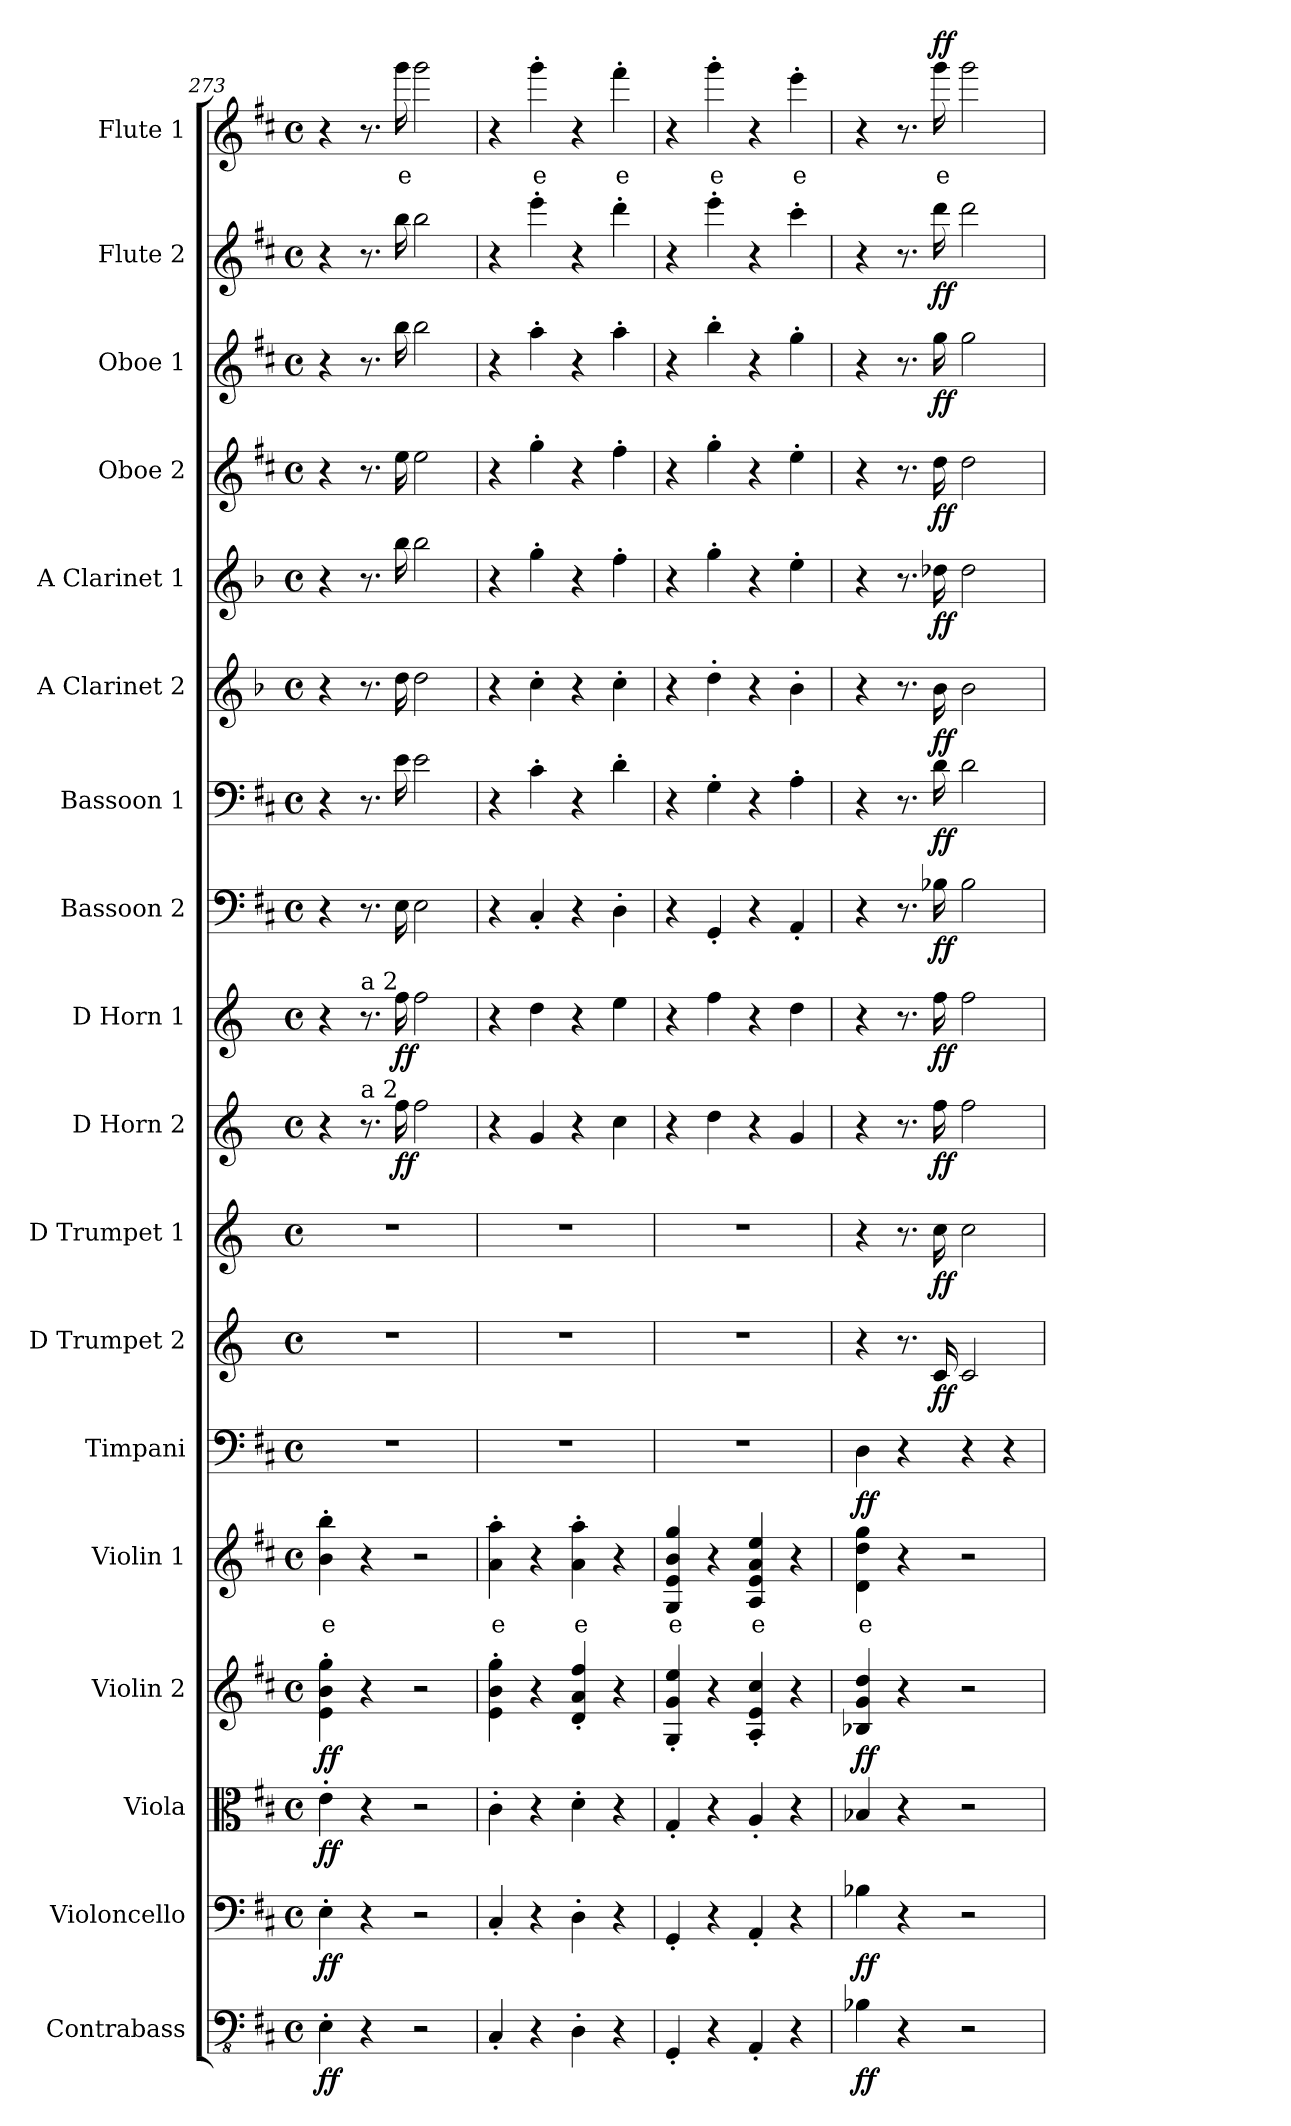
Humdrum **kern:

**kern	**dynam	**kern	**dynam	**kern	**dynam	**kern	**dynam	**kern	**text	**kern	**dynam	**kern	**dynam	**kern	**dynam	**kern	**dynam	**kern	**dynam	**kern	**dynam	**kern	**dynam	**kern	**dynam	**kern	**dynam	**kern	**dynam	**kern	**dynam	**kern	**dynam	**kern	**text	**dynam
*part18	*part18	*part17	*part17	*part16	*part16	*part15	*part15	*part14	*part14	*part13	*part13	*part12	*part12	*part11	*part11	*part10	*part10	*part9	*part9	*part8	*part8	*part7	*part7	*part6	*part6	*part5	*part5	*part4	*part4	*part3	*part3	*part2	*part2	*part1	*part1	*part1
*staff18	*staff18	*staff17	*staff17	*staff16	*staff16	*staff15	*staff15	*staff14	*staff14	*staff13	*staff13	*staff12	*staff12	*staff11	*staff11	*staff10	*staff10	*staff9	*staff9	*staff8	*staff8	*staff7	*staff7	*staff6	*staff6	*staff5	*staff5	*staff4	*staff4	*staff3	*staff3	*staff2	*staff2	*staff1	*staff1	*staff1
*I"Contrabass	*	*I"Violoncello	*	*I"Viola	*	*I"Violin 2	*	*I"Violin 1	*	*I"Timpani	*	*I"D Trumpet 2	*	*I"D Trumpet 1	*	*I"D Horn 2	*	*I"D Horn 1	*	*I"Bassoon 2	*	*I"Bassoon 1	*	*I"A Clarinet 2	*	*I"A Clarinet 1	*	*I"Oboe 2	*	*I"Oboe 1	*	*I"Flute 2	*	*I"Flute 1	*	*
*I'Cb	*	*I'Vc	*	*I'Vla	*	*I'Vln 2	*	*I'Vln 1	*	*I'Timp	*	*I'Tpt 2	*	*I'Tpt 1	*	*I'Hn 2	*	*I'Hn 1	*	*I'Bsn 2	*	*I'Bsn 1	*	*I'Cl 2	*	*I'Cl 1	*	*I'Ob 2	*	*I'Ob 1	*	*I'Fl 2	*	*I'Fl 1	*	*
*clefFv4	*	*clefF4	*	*clefC3	*	*clefG2	*	*clefG2	*	*clefF4	*	*clefG2	*	*clefG2	*	*clefG2	*	*clefG2	*	*clefF4	*	*clefF4	*	*clefG2	*	*clefG2	*	*clefG2	*	*clefG2	*	*clefG2	*	*clefG2	*	*
*	*	*	*	*	*	*	*	*	*	*	*	*ITrd-1c-2	*	*ITrd-1c-2	*	*ITrd6c10	*	*ITrd6c10	*	*	*	*	*	*ITrd2c3	*	*ITrd2c3	*	*	*	*	*	*	*	*	*	*
*k[f#c#]	*	*k[f#c#]	*	*k[f#c#]	*	*k[f#c#]	*	*k[f#c#]	*	*k[f#c#]	*	*k[f#c#]	*	*k[f#c#]	*	*k[f#c#]	*	*k[f#c#]	*	*k[f#c#]	*	*k[f#c#]	*	*k[f#c#]	*	*k[f#c#]	*	*k[f#c#]	*	*k[f#c#]	*	*k[f#c#]	*	*k[f#c#]	*	*
*M4/4	*	*M4/4	*	*M4/4	*	*M4/4	*	*M4/4	*	*M4/4	*	*M4/4	*	*M4/4	*	*M4/4	*	*M4/4	*	*M4/4	*	*M4/4	*	*M4/4	*	*M4/4	*	*M4/4	*	*M4/4	*	*M4/4	*	*M4/4	*	*
*met(c)	*	*met(c)	*	*met(c)	*	*met(c)	*	*met(c)	*	*met(c)	*	*met(c)	*	*met(c)	*	*met(c)	*	*met(c)	*	*met(c)	*	*met(c)	*	*met(c)	*	*met(c)	*	*met(c)	*	*met(c)	*	*met(c)	*	*met(c)	*	*
=273	=273	=273	=273	=273	=273	=273	=273	=273	=273	=273	=273	=273	=273	=273	=273	=273	=273	=273	=273	=273	=273	=273	=273	=273	=273	=273	=273	=273	=273	=273	=273	=273	=273	=273	=273	=273
!	!LO:DY:b	!	!LO:DY:b	!	!LO:DY:b	!	!LO:DY:b	!	!LO:LY:b:color=#FF0000	!	!	!	!	!	!	!	!	!	!	!	!	!	!	!	!	!	!	!	!	!	!	!	!	!	!	!
4EE'\	ff	4E'\	ff	4e'\	ff	4e\' 4b\' 4gg\'	ff	4b\' 4bb\'	e	1r	.	1r	.	1r	.	4r	.	4r	.	4r	.	4r	.	4r	.	4r	.	4r	.	4r	.	4r	.	4r	.	.
!	!	!	!	!	!	!	!	!	!	!	!	!	!	!	!	!	!	!LO:TX:a:t=a 2	!	!	!	!	!	!	!	!	!	!	!	!	!	!	!	!	!	!
!	!	!	!	!	!	!	!	!	!	!	!	!	!	!	!	!LO:TX:a:t=a 2	!	!	!	!	!	!	!	!	!	!	!	!	!	!	!	!	!	!	!	!
4r	.	4r	.	4r	.	4r	.	4r	.	.	.	.	.	.	.	8.r	.	8.r	.	8.r	.	8.r	.	8.r	.	8.r	.	8.r	.	8.r	.	8.r	.	8.r	.	.
!	!	!	!	!	!	!	!	!	!	!	!	!	!	!	!	!	!LO:DY:b	!	!LO:DY:b	!	!	!	!	!	!	!	!	!	!	!	!	!	!	!	!LO:LY:b:color=#FF0000	!
.	.	.	.	.	.	.	.	.	.	.	.	.	.	.	.	16g\	ff	16g\	ff	16E\	.	16e\	.	16b\	.	16gg\	.	16ee\	.	16bb\	.	16bb\	.	16ggg\	e	.
2r	.	2r	.	2r	.	2r	.	2r	.	.	.	.	.	.	.	2g\	.	2g\	.	2E\	.	2e\	.	2b\	.	2gg\	.	2ee\	.	2bb\	.	2bb\	.	2ggg\	.	.
=274	=274	=274	=274	=274	=274	=274	=274	=274	=274	=274	=274	=274	=274	=274	=274	=274	=274	=274	=274	=274	=274	=274	=274	=274	=274	=274	=274	=274	=274	=274	=274	=274	=274	=274	=274	=274
!	!	!	!	!	!	!	!	!	!LO:LY:b:color=#FF0000	!	!	!	!	!	!	!	!	!	!	!	!	!	!	!	!	!	!	!	!	!	!	!	!	!	!	!
4CC#'/	.	4C#'/	.	4c#'\	.	4e\' 4b\' 4gg\'	.	4a\' 4aa\'	e	1r	.	1r	.	1r	.	4r	.	4r	.	4r	.	4r	.	4r	.	4r	.	4r	.	4r	.	4r	.	4r	.	.
!	!	!	!	!	!	!	!	!	!	!	!	!	!	!	!	!	!	!	!	!	!	!	!	!	!	!	!	!	!	!	!	!	!	!	!LO:LY:b:color=#FF0000	!
4r	.	4r	.	4r	.	4r	.	4r	.	.	.	.	.	.	.	4A/	.	4e\	.	4C#'/	.	4c#'\	.	4a'\	.	4ee'\	.	4gg'\	.	4aa'\	.	4eee'\	.	4ggg'\	e	.
!	!	!	!	!	!	!	!	!	!LO:LY:b:color=#FF0000	!	!	!	!	!	!	!	!	!	!	!	!	!	!	!	!	!	!	!	!	!	!	!	!	!	!	!
4DD'\	.	4D'\	.	4d'\	.	4d/' 4a/' 4ff#/'	.	4a\' 4aa\'	e	.	.	.	.	.	.	4r	.	4r	.	4r	.	4r	.	4r	.	4r	.	4r	.	4r	.	4r	.	4r	.	.
!	!	!	!	!	!	!	!	!	!	!	!	!	!	!	!	!	!	!	!	!	!	!	!	!	!	!	!	!	!	!	!	!	!	!	!LO:LY:b:color=#FF0000	!
4r	.	4r	.	4r	.	4r	.	4r	.	.	.	.	.	.	.	4d\	.	4f#\	.	4D'\	.	4d'\	.	4a'\	.	4dd'\	.	4ff#'\	.	4aa'\	.	4ddd'\	.	4fff#'\	e	.
=275	=275	=275	=275	=275	=275	=275	=275	=275	=275	=275	=275	=275	=275	=275	=275	=275	=275	=275	=275	=275	=275	=275	=275	=275	=275	=275	=275	=275	=275	=275	=275	=275	=275	=275	=275	=275
!	!	!	!	!	!	!	!	!	!LO:LY:b:color=#FF0000	!	!	!	!	!	!	!	!	!	!	!	!	!	!	!	!	!	!	!	!	!	!	!	!	!	!	!
4GGG'/	.	4GG'/	.	4G'/	.	4G/' 4g/' 4ee/'	.	4G/ 4e/ 4b/ 4gg/	e	1r	.	1r	.	1r	.	4r	.	4r	.	4r	.	4r	.	4r	.	4r	.	4r	.	4r	.	4r	.	4r	.	.
!	!	!	!	!	!	!	!	!	!	!	!	!	!	!	!	!	!	!	!	!	!	!	!	!	!	!	!	!	!	!	!	!	!	!	!LO:LY:b:color=#FF0000	!
4r	.	4r	.	4r	.	4r	.	4r	.	.	.	.	.	.	.	4e\	.	4g\	.	4GG'/	.	4G'\	.	4b'\	.	4ee'\	.	4gg'\	.	4bb'\	.	4eee'\	.	4ggg'\	e	.
!	!	!	!	!	!	!	!	!	!LO:LY:b:color=#FF0000	!	!	!	!	!	!	!	!	!	!	!	!	!	!	!	!	!	!	!	!	!	!	!	!	!	!	!
4AAA'/	.	4AA'/	.	4A'/	.	4A/' 4e/' 4cc#/'	.	4A/ 4e/ 4a/ 4ee/	e	.	.	.	.	.	.	4r	.	4r	.	4r	.	4r	.	4r	.	4r	.	4r	.	4r	.	4r	.	4r	.	.
!	!	!	!	!	!	!	!	!	!	!	!	!	!	!	!	!	!	!	!	!	!	!	!	!	!	!	!	!	!	!	!	!	!	!	!LO:LY:b:color=#FF0000	!
4r	.	4r	.	4r	.	4r	.	4r	.	.	.	.	.	.	.	4A/	.	4e\	.	4AA'/	.	4A'\	.	4g'\	.	4cc#'\	.	4ee'\	.	4gg'\	.	4ccc#'\	.	4eee'\	e	.
=276	=276	=276	=276	=276	=276	=276	=276	=276	=276	=276	=276	=276	=276	=276	=276	=276	=276	=276	=276	=276	=276	=276	=276	=276	=276	=276	=276	=276	=276	=276	=276	=276	=276	=276	=276	=276
!	!LO:DY:b	!	!LO:DY:b	!	!	!	!LO:DY:b	!	!LO:LY:b:color=#FF0000	!	!LO:DY:b	!	!	!	!	!	!	!	!	!	!	!	!	!	!	!	!	!	!	!	!	!	!	!	!	!
4BB-X\	ff	4B-X\	ff	4B-X/	.	4B-X/ 4g/ 4dd/	ff	4d\ 4dd\ 4gg\	e	4D\	ff	4r	.	4r	.	4r	.	4r	.	4r	.	4r	.	4r	.	4r	.	4r	.	4r	.	4r	.	4r	.	.
4r	.	4r	.	4r	.	4r	.	4r	.	4r	.	8.r	.	8.r	.	8.r	.	8.r	.	8.r	.	8.r	.	8.r	.	8.r	.	8.r	.	8.r	.	8.r	.	8.r	.	.
!	!	!	!	!	!	!	!	!	!	!	!	!	!LO:DY:b	!	!LO:DY:b	!	!LO:DY:b	!	!LO:DY:b	!	!LO:DY:b	!	!LO:DY:b	!	!LO:DY:b	!	!LO:DY:b	!	!LO:DY:b	!	!LO:DY:b	!	!LO:DY:b	!	!LO:LY:b:color=#FF0000	!LO:DY:b
.	.	.	.	.	.	.	.	.	.	.	.	16d/	ff	16dd\	ff	16g\	ff	16g\	ff	16B-X\	ff	16d\	ff	16g\	ff	16b-X\	ff	16dd\	ff	16gg\	ff	16ddd\	ff	16ggg\	e	ff
2r	.	2r	.	2r	.	2r	.	2r	.	4r	.	2d/	.	2dd\	.	2g\	.	2g\	.	2B-\	.	2d\	.	2g\	.	2b-\	.	2dd\	.	2gg\	.	2ddd\	.	2ggg\	.	.
.	.	.	.	.	.	.	.	.	.	4r	.	.	.	.	.	.	.	.	.	.	.	.	.	.	.	.	.	.	.	.	.	.	.	.	.	.
=	=	=	=	=	=	=	=	=	=	=	=	=	=	=	=	=	=	=	=	=	=	=	=	=	=	=	=	=	=	=	=	=	=	=	=	=
*-	*-	*-	*-	*-	*-	*-	*-	*-	*-	*-	*-	*-	*-	*-	*-	*-	*-	*-	*-	*-	*-	*-	*-	*-	*-	*-	*-	*-	*-	*-	*-	*-	*-	*-	*-	*-
